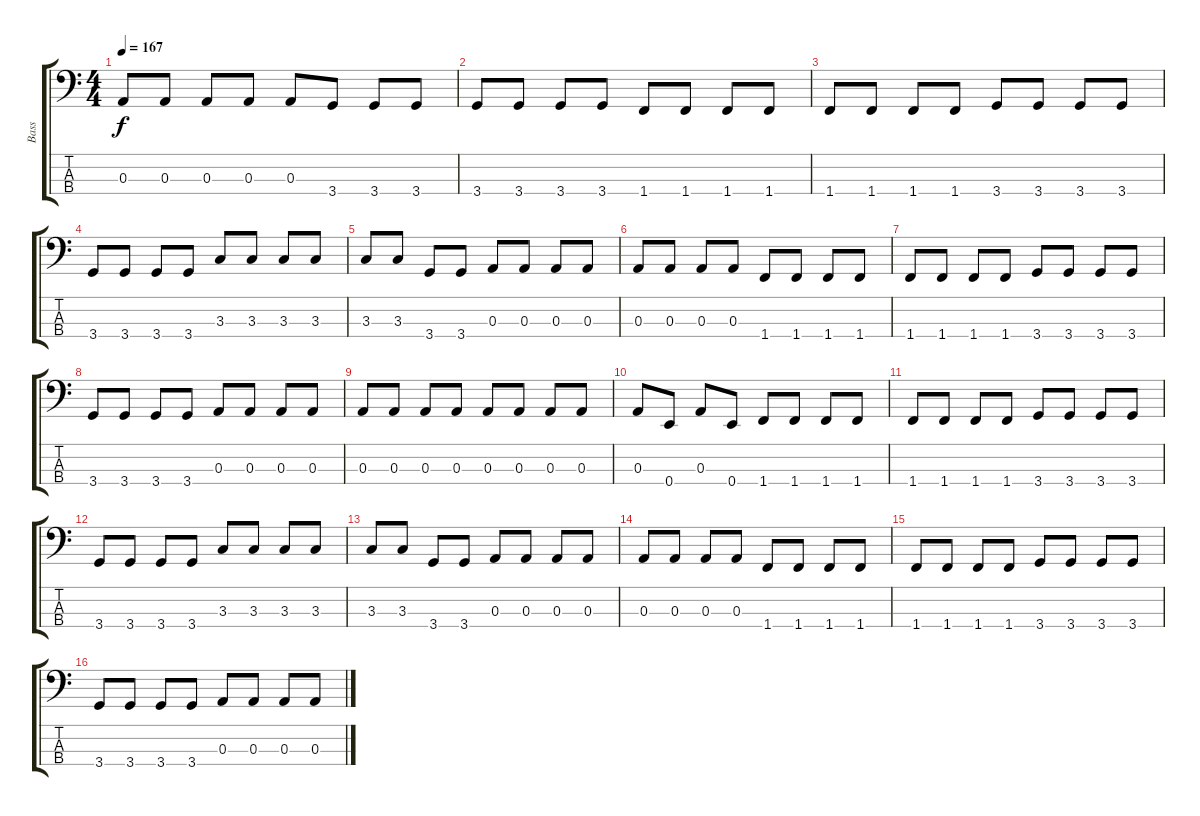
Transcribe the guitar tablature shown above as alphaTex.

\track ("Bass" "Bass") {instrument electricbasspick}
\staff {score tabs}
\tuning (G2 D2 A1 E1) {hide}
\ts (4 4)
\tempo 167
\clef f4
\ks c
0.3.8{dy f} 0.3.8 0.3.8 0.3.8 0.3.8 3.4.8 3.4.8 3.4.8 |
3.4.8 3.4.8 3.4.8 3.4.8 1.4.8 1.4.8 1.4.8 1.4.8 |
1.4.8 1.4.8 1.4.8 1.4.8 3.4.8 3.4.8 3.4.8 3.4.8 |
3.4.8 3.4.8 3.4.8 3.4.8 3.3.8 3.3.8 3.3.8 3.3.8 |
3.3.8 3.3.8 3.4.8 3.4.8 0.3.8 0.3.8 0.3.8 0.3.8 |
0.3.8 0.3.8 0.3.8 0.3.8 1.4.8 1.4.8 1.4.8 1.4.8 |
1.4.8 1.4.8 1.4.8 1.4.8 3.4.8 3.4.8 3.4.8 3.4.8 |
3.4.8 3.4.8 3.4.8 3.4.8 0.3.8 0.3.8 0.3.8 0.3.8 |
0.3.8 0.3.8 0.3.8 0.3.8 0.3.8 0.3.8 0.3.8 0.3.8 |
0.3.8 0.4.8 0.3.8 0.4.8 1.4.8 1.4.8 1.4.8 1.4.8 |
1.4.8 1.4.8 1.4.8 1.4.8 3.4.8 3.4.8 3.4.8 3.4.8 |
3.4.8 3.4.8 3.4.8 3.4.8 3.3.8 3.3.8 3.3.8 3.3.8 |
3.3.8 3.3.8 3.4.8 3.4.8 0.3.8 0.3.8 0.3.8 0.3.8 |
0.3.8 0.3.8 0.3.8 0.3.8 1.4.8 1.4.8 1.4.8 1.4.8 |
1.4.8 1.4.8 1.4.8 1.4.8 3.4.8 3.4.8 3.4.8 3.4.8 |
3.4.8 3.4.8 3.4.8 3.4.8 0.3.8 0.3.8 0.3.8 0.3.8
